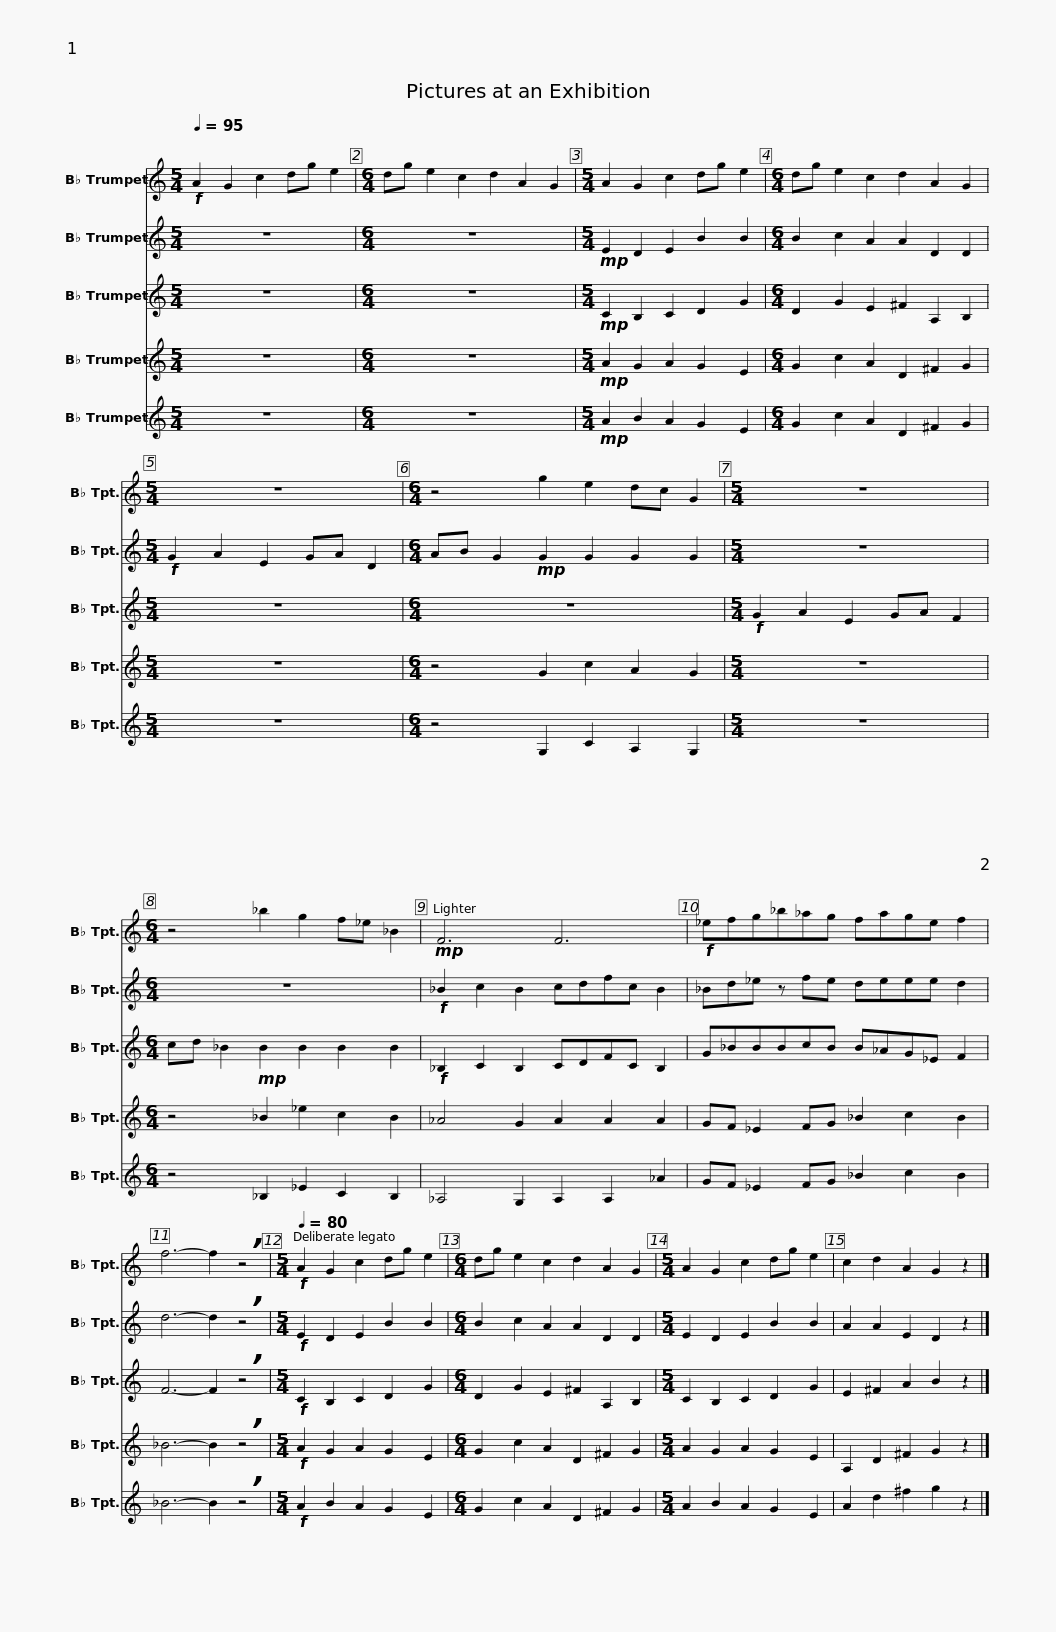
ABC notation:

X:1
%%score 1 2 3 4 5
L:1/8
Q:1/4=95
M:5/4
I:linebreak $
K:none
V:1 treble transpose=-2
V:2 treble transpose=-2
V:3 treble transpose=-2
V:4 treble transpose=-2
V:5 treble transpose=-2
V:1
[K:C]!f! A2 G2 c2 dg e2 |[M:6/4] dg e2 c2 d2 A2 G2 |[M:5/4] A2 G2 c2 dg e2 |[M:6/4] dg e2 c2 d2 A2 G2 |$[M:5/4] z10 | %5
[M:6/4] z4 g2 e2 dc G2 |[M:5/4] z10 |[M:6/4] z4 _b2 g2 f_e _B2 |$!mp! F6 F6 |!f! _efg_b_ag fage f2 | %10
 f6- f2 !breath!z4 |[M:5/4]!f![Q:1/4=80] A2 G2 c2 dg e2 |$[M:6/4] dg e2 c2 d2 A2 G2 |[M:5/4] A2 G2 c2 dg e2 | c2 d2 A2 G2 z2 |] %15
V:2
[K:C] z10 |[M:6/4] z12 |[M:5/4]!mp! E2 D2 E2 B2 B2 |[M:6/4] B2 c2 A2 A2 D2 D2 |$[M:5/4]!f! G2 A2 E2 GA D2 | %5
[M:6/4] AB G2!mp! G2 G2 G2 G2 |[M:5/4] z10 |[M:6/4] z12 |$!f! _B2 c2 B2 cdfc B2 | _Bd_e z fe deee d2 | %10
 d6- d2 !breath!z4 |[M:5/4]!f! E2 D2 E2 B2 B2 |$[M:6/4] B2 c2 A2 A2 D2 D2 |[M:5/4] E2 D2 E2 B2 B2 | A2 A2 E2 D2 z2 |] %15
V:3
[K:C] z10 |[M:6/4] z12 |[M:5/4]!mp! C2 B,2 C2 D2 G2 |[M:6/4] D2 G2 E2 ^F2 A,2 B,2 |$[M:5/4] z10 | %5
[M:6/4] z12 |[M:5/4]!f! G2 A2 E2 GA F2 |[M:6/4] cd _B2!mp! B2 B2 B2 B2 |$!f! _B,2 C2 B,2 CDFC B,2 | G_BBBcB B_AG_E F2 | %10
 F6- F2 !breath!z4 |[M:5/4]!f! C2 B,2 C2 D2 G2 |$[M:6/4] D2 G2 E2 ^F2 A,2 B,2 |[M:5/4] C2 B,2 C2 D2 G2 | E2 ^F2 A2 B2 z2 |] %15
V:4
[K:C] z10 |[M:6/4] z12 |[M:5/4]!mp! A2 G2 A2 G2 E2 |[M:6/4] G2 c2 A2 D2 ^F2 G2 |$[M:5/4] z10 | %5
[M:6/4] z4 G2 c2 A2 G2 |[M:5/4] z10 |[M:6/4] z4 _B2 _e2 c2 B2 |$ _A4 G2 A2 A2 A2 | GF _E2 FG _B2 c2 B2 | %10
 _B6- B2 !breath!z4 |[M:5/4]!f! A2 G2 A2 G2 E2 |$[M:6/4] G2 c2 A2 D2 ^F2 G2 |[M:5/4] A2 G2 A2 G2 E2 | A,2 D2 ^F2 G2 z2 |] %15
V:5
[K:C] z10 |[M:6/4] z12 |[M:5/4]!mp! A2 B2 A2 G2 E2 |[M:6/4] G2 c2 A2 D2 ^F2 G2 |$[M:5/4] z10 | %5
[M:6/4] z4 G,2 C2 A,2 G,2 |[M:5/4] z10 |[M:6/4] z4 _B,2 _E2 C2 B,2 |$ _A,4 G,2 A,2 A,2 _A2 | GF _E2 FG _B2 c2 B2 | %10
 _B6- B2 !breath!z4 |[M:5/4]!f! A2 B2 A2 G2 E2 |$[M:6/4] G2 c2 A2 D2 ^F2 G2 |[M:5/4] A2 B2 A2 G2 E2 | A2 d2 ^f2 g2 z2 |] %15
